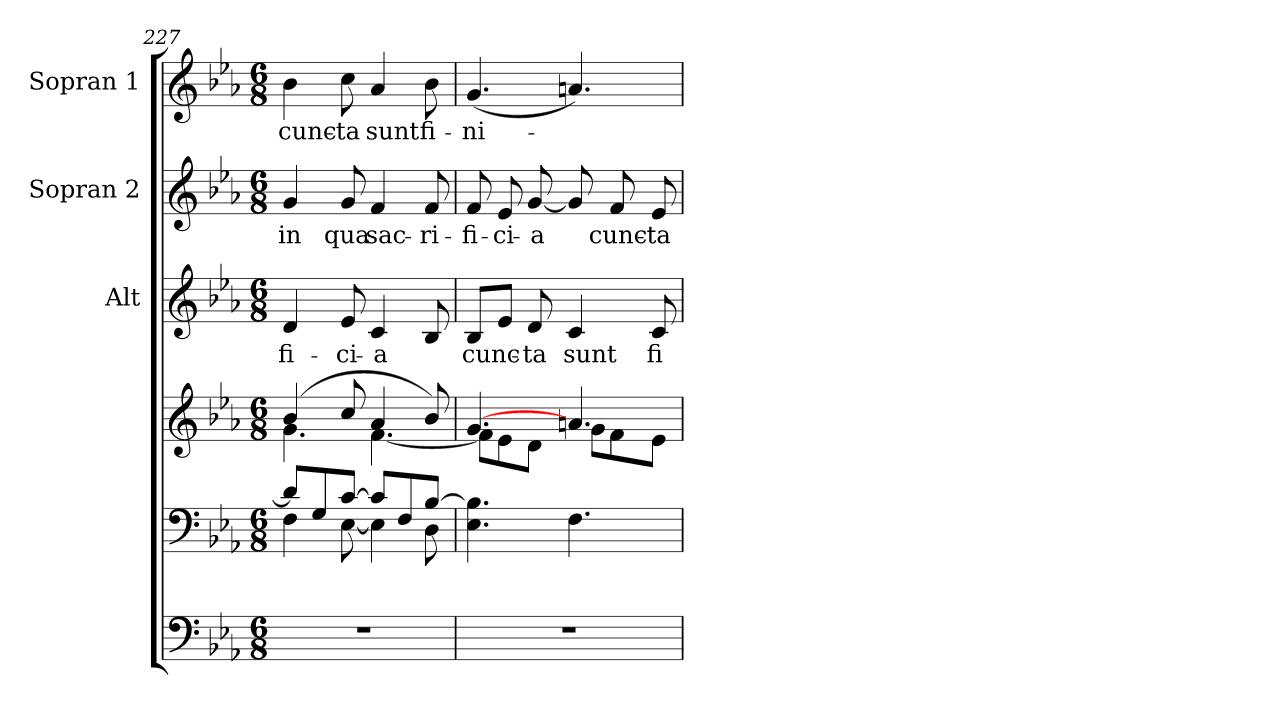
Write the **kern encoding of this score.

**kern	**kern	**kern	**kern	**text	**kern	**text	**kern	**text
*part5	*part4	*part4	*part3	*part3	*part2	*part2	*part1	*part1
*staff6	*staff5	*staff4	*staff3	*staff3	*staff2	*staff2	*staff1	*staff1
*	*	*	*I"Alt	*	*I"Sopran 2	*	*I"Sopran 1	*
*	*	*	*I'A.	*	*I'S. 2	*	*I'S. 1	*
!!LO:LB:g=z
*clefF4	*clefF4	*clefG2	*clefG2	*	*clefG2	*	*clefG2	*
*k[b-e-a-]	*k[b-e-a-]	*k[b-e-a-]	*k[b-e-a-]	*	*k[b-e-a-]	*	*k[b-e-a-]	*
*E-:	*E-:	*E-:	*E-:	*	*E-:	*	*E-:	*
*M6/8	*M6/8	*M6/8	*M6/8	*	*M6/8	*	*M6/8	*
=227	=227	=227	=227	=227	=227	=227	=227	=227
*	*^	*^	*	*	*	*	*	*
!	!	!	!	!	!	!LO:LY:b	!	!LO:LY:b	!	!LO:LY:b
2.r	8d/L]	4F\	(4b-/	4.g\	4d/	-fi-	4g/	in	4b-\	cunc-
.	8G/	.	.	.	.	.	.	.	.	.
!	!	!	!	!	!	!LO:LY:b	!	!LO:LY:b	!	!LO:LY:b
.	[>8c/J	[<8E-\	8cc/	.	8e-/	-ci-	8g/	qua	8cc\	-ta
!	!	!	!	!	!	!LO:LY:b	!	!LO:LY:b	!	!LO:LY:b
.	8c/L]	4E-\]	4a-/	[<4.f\	4c/	-a	4f/	sac-	4a-/	sunt
.	8F/	.	.	.	.	.	.	.	.	.
!	!	!	!	!	!	!	!	!LO:LY:b	!	!LO:LY:b
.	[>8B-/J	8D\	8b-/)	.	8B-/	.	8f/	-ri-	8b-\	fi-
=228	=228	=228	=228	=228	=228	=228	=228	=228	=228	=228
!	!	!	!	!	!	!LO:LY:b	!	!LO:LY:b	!	!LO:LY:b
*	*v	*v	*	*	*	*	*	*	*	*
2.r	4.E-\ 4.B-\]	[>4.g/	8f\L]	8B-/L	cunc-	8f/	-fi-	(<4.g/	-ni-
!	!	!	!	!	!	!	!LO:LY:b	!	!
.	.	.	8e-\	8e-/J	.	8e-/	-ci-	.	.
!	!	!	!	!	!LO:LY:b	!	!LO:LY:b	!	!
.	.	.	8d\J	8d/	-ta	[8g/	-a	.	.
!	!	!	!	!	!LO:LY:b	!	!	!	!
.	4.F\	4.an/	8g\L	4c/	sunt	8g/]	.	4.an/)	.
!	!	!	!	!	!	!	!LO:LY:b	!	!
.	.	.	8f\	.	.	8f/	cunc-	.	.
!	!	!	!	!	!LO:LY:b	!	!LO:LY:b	!	!
.	.	.	8e-\J	8c/	fi-	8e-/	-ta	.	.
*	*	*v	*v	*	*	*	*	*	*
=	=	=	=	=	=	=	=	=
*-	*-	*-	*-	*-	*-	*-	*-	*-
